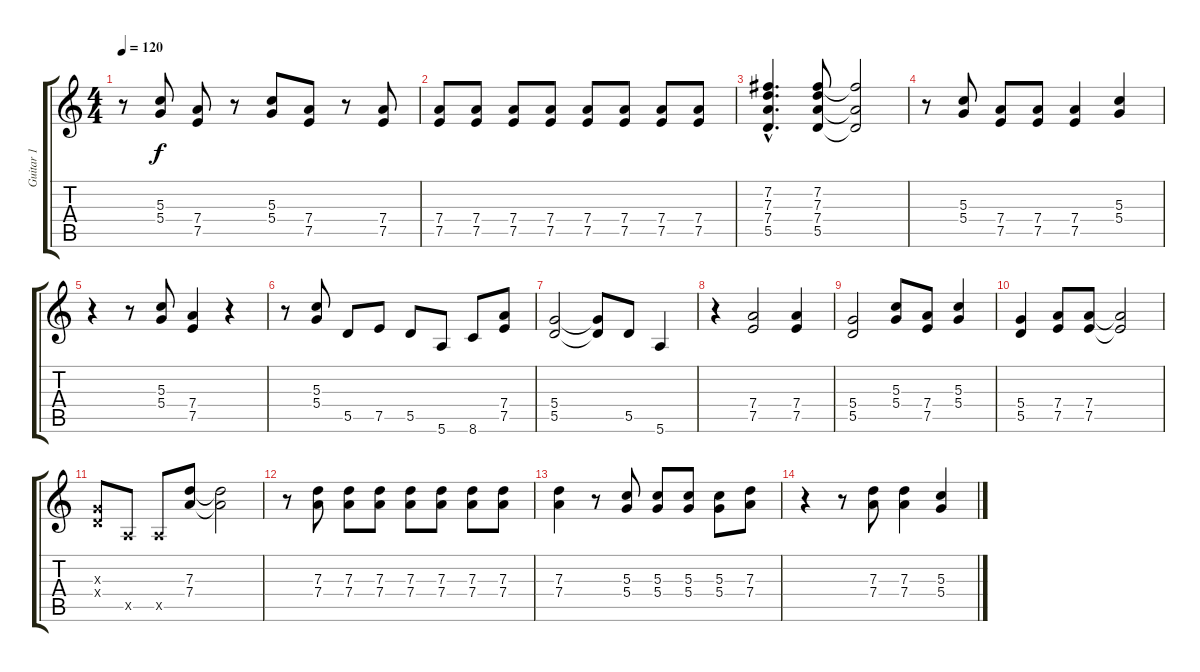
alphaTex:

\track ("Guitar 1" "Guitar 1") {instrument distortionguitar}
\staff {score tabs}
\tuning (E4 B3 G3 D3 A2 E2) {hide}
\ts (4 4)
\tempo 120
\clef g2
\ks c
r.8{dy f} (5.3 5.4).8 (7.4 7.5).8 r.8 (5.3 5.4).8 (7.4 7.5).8 r.8 (7.4 7.5).8 |
(7.4 7.5).8 (7.4 7.5).8 (7.4 7.5).8 (7.4 7.5).8 (7.4 7.5).8 (7.4 7.5).8 (7.4 7.5).8 (7.4 7.5).8 |
(7.2{hac} 7.3{hac} 7.4{hac} 5.5{hac}).4{d} (7.2 7.3 7.4 5.5).8 (7.2{t} 7.4{t} 5.5{t}).2 |
r.8 (5.3 5.4).8 (7.4 7.5).8 (7.4 7.5).8 (7.4 7.5).4 (5.3 5.4).4 |
r.4 r.8 (5.3 5.4).8 (7.4 7.5).4 r.4 |
r.8 (5.3 5.4).8 5.5.8 7.5.8 5.5.8 5.6.8 8.6.8 (7.4 7.5).8 |
(5.4 5.5).2 (5.4{t} 5.5{t}).8 5.5.8 5.6.4 |
r.4 (7.4 7.5).2 (7.4 7.5).4 |
(5.4 5.5).2 (5.3 5.4).8 (7.4 7.5).8 (5.3 5.4).4 |
(5.4 5.5).4 (7.4 7.5).8 (7.4 7.5).8 (7.4{t} 7.5{t}).2 |
(0.3{x} 0.4{x}).8 0.5{x}.8 0.5{x}.8 (7.3 7.4).8 (7.3{t} 7.4{t}).2 |
r.8 (7.3 7.4).8 (7.3 7.4).8 (7.3 7.4).8 (7.3 7.4).8 (7.3 7.4).8 (7.3 7.4).8 (7.3 7.4).8 |
(7.3 7.4).4 r.8 (5.3 5.4).8 (5.3 5.4).8 (5.3 5.4).8 (5.3 5.4).8 (7.3 7.4).8 |
r.4 r.8 (7.3 7.4).8 (7.3 7.4).4 (5.3 5.4).4
